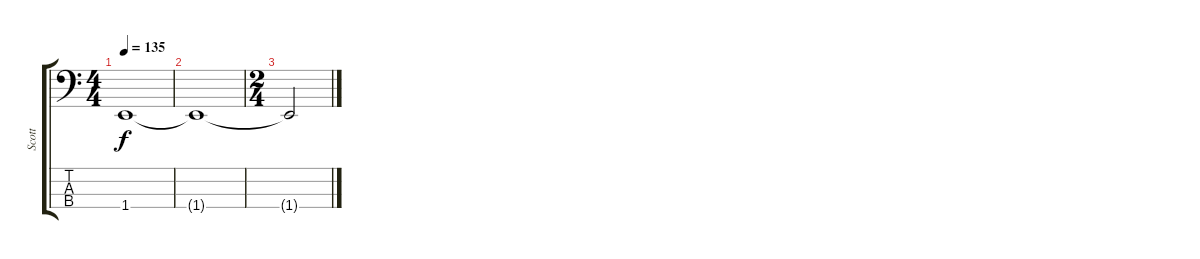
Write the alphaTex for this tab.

\track ("Scott" "Scott") {instrument overdrivenguitar}
\staff {score tabs}
\tuning (Gb2 Db2 Ab1 Eb1) {hide}
\ts (4 4)
\tempo 135
\clef f4
\ks c
1.4{t}.1{dy f} |
1.4{t}.1 |
\ts (2 4)
1.4{t}.2
